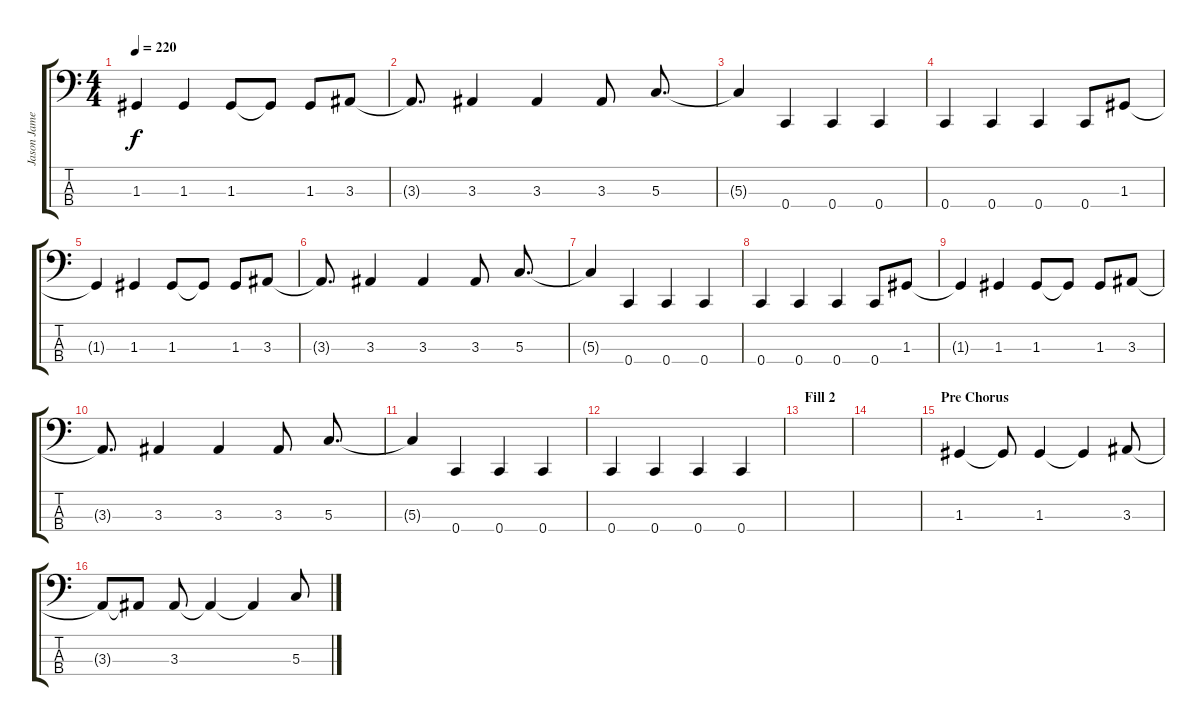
\track ("Jason James" "Jason Jame") {instrument electricbasspick}
\staff {score tabs}
\tuning (F2 C2 G1 C1) {hide}
\ts (4 4)
\tempo 220
\clef f4
\ks c
1.3{t}.4{dy f} 1.3.4 1.3.8 1.3{t}.8 1.3.8 3.3.8 |
3.3{t}.8{d} 3.3.4 3.3.4 3.3.8 5.3.8{d} |
5.3{t}.4 0.4.4 0.4.4 0.4.4 |
0.4.4 0.4.4 0.4.4 0.4.8 1.3.8 |
1.3{t}.4 1.3.4 1.3.8 1.3{t}.8 1.3.8 3.3.8 |
3.3{t}.8{d} 3.3.4 3.3.4 3.3.8 5.3.8{d} |
5.3{t}.4 0.4.4 0.4.4 0.4.4 |
0.4.4 0.4.4 0.4.4 0.4.8 1.3.8 |
1.3{t}.4 1.3.4 1.3.8 1.3{t}.8 1.3.8 3.3.8 |
3.3{t}.8{d} 3.3.4 3.3.4 3.3.8 5.3.8{d} |
5.3{t}.4 0.4.4 0.4.4 0.4.4 |
0.4.4 0.4.4 0.4.4 0.4.4 |
\section ("" "Fill 2")
|
|
\section ("" "Pre Chorus")
1.3.4 1.3{t}.8 1.3.4 1.3{t}.4 3.3.8 |
3.3{t}.8 3.3{t}.8 3.3.8 3.3{t}.4 3.3{t}.4 5.3.8
